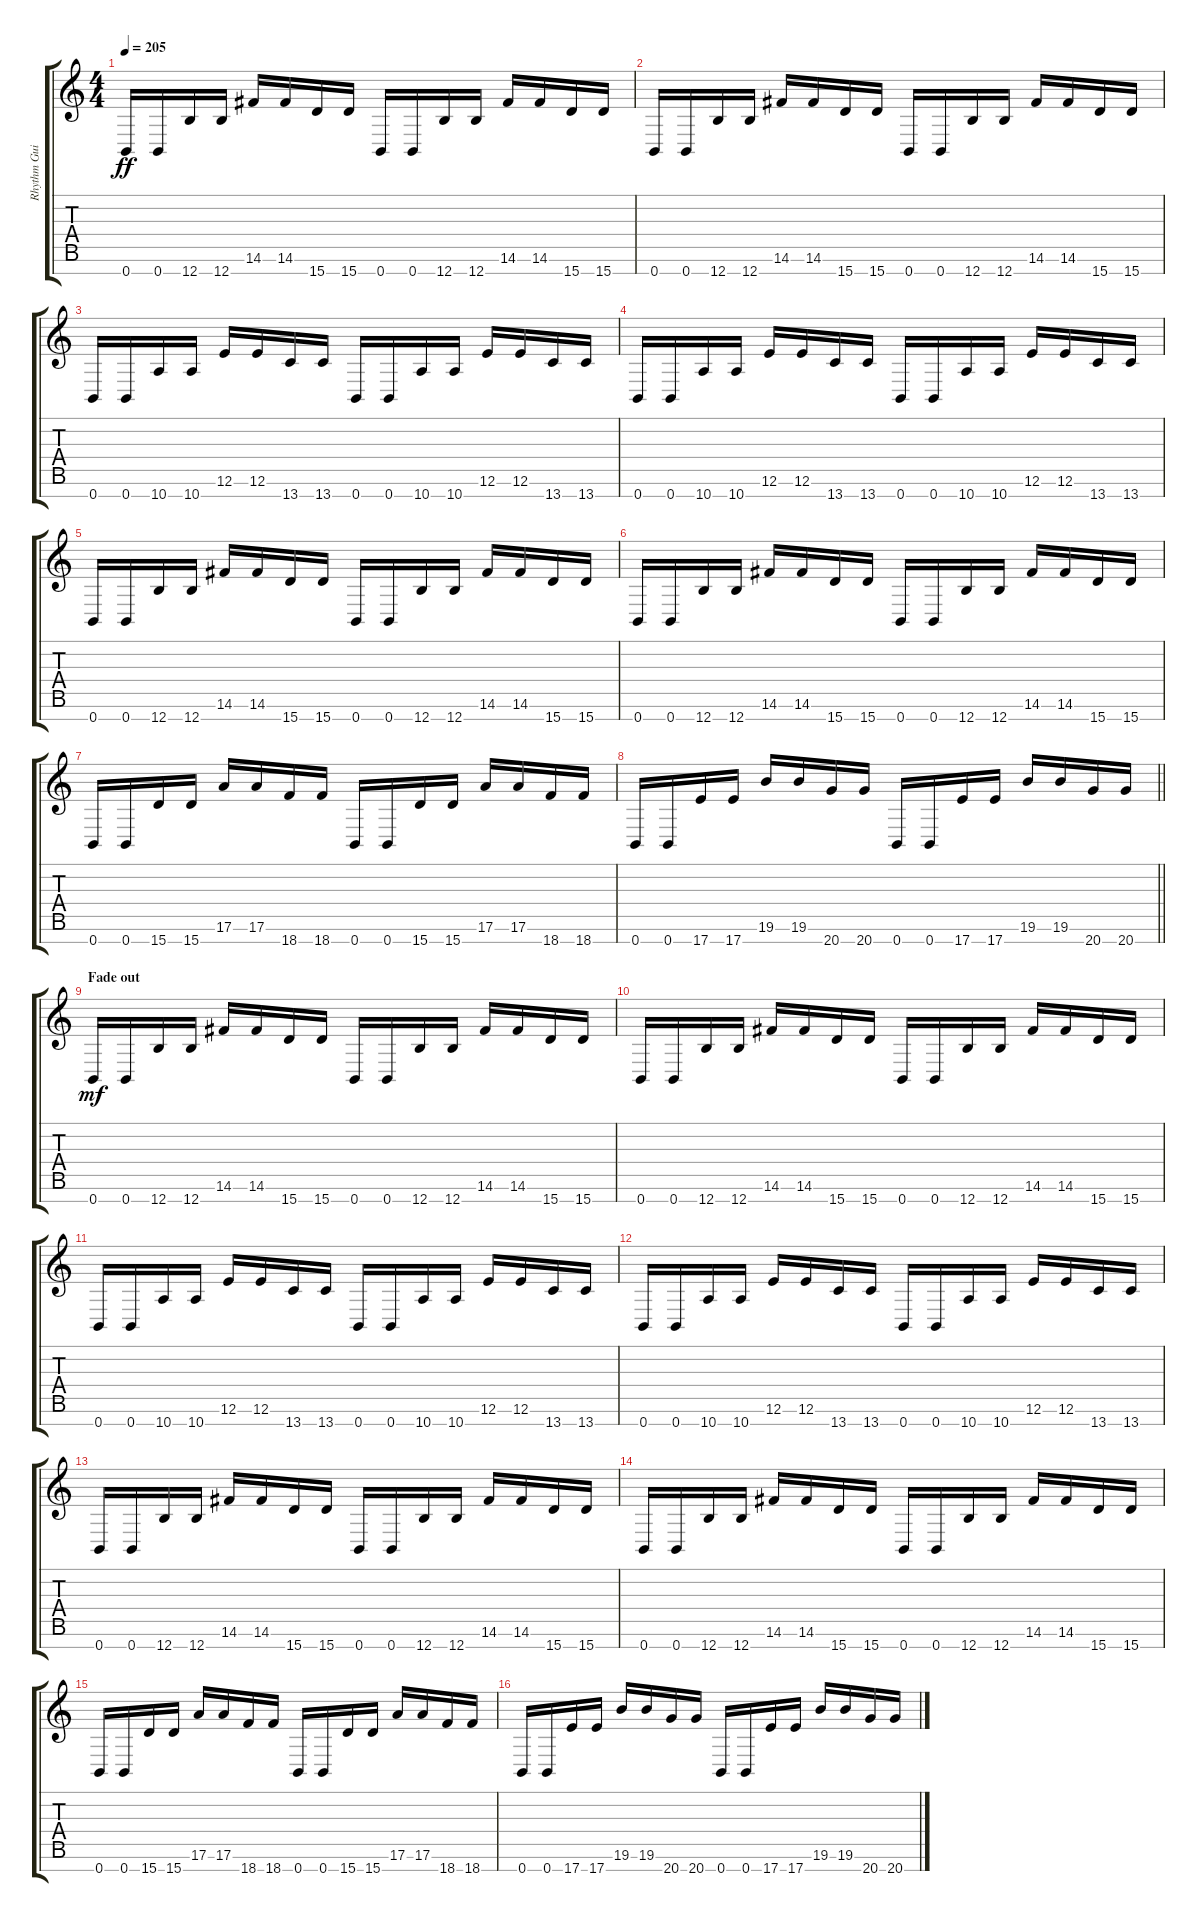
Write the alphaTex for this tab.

\track ("Rhythm Guitar 2" "Rhythm Gui") {instrument overdrivenguitar}
\staff {score tabs}
\tuning (E4 B3 G3 D3 A2 E2 B1) {hide}
\ts (4 4)
\tempo 205
\clef g2
\ks c
0.7.16{dy ff} 0.7.16 12.7.16 12.7.16 14.6.16 14.6.16 15.7.16 15.7.16 0.7.16 0.7.16 12.7.16 12.7.16 14.6.16 14.6.16 15.7.16 15.7.16 |
0.7.16 0.7.16 12.7.16 12.7.16 14.6.16 14.6.16 15.7.16 15.7.16 0.7.16 0.7.16 12.7.16 12.7.16 14.6.16 14.6.16 15.7.16 15.7.16 |
0.7.16 0.7.16 10.7.16 10.7.16 12.6.16 12.6.16 13.7.16 13.7.16 0.7.16 0.7.16 10.7.16 10.7.16 12.6.16 12.6.16 13.7.16 13.7.16 |
0.7.16 0.7.16 10.7.16 10.7.16 12.6.16 12.6.16 13.7.16 13.7.16 0.7.16 0.7.16 10.7.16 10.7.16 12.6.16 12.6.16 13.7.16 13.7.16 |
0.7.16 0.7.16 12.7.16 12.7.16 14.6.16 14.6.16 15.7.16 15.7.16 0.7.16 0.7.16 12.7.16 12.7.16 14.6.16 14.6.16 15.7.16 15.7.16 |
0.7.16 0.7.16 12.7.16 12.7.16 14.6.16 14.6.16 15.7.16 15.7.16 0.7.16 0.7.16 12.7.16 12.7.16 14.6.16 14.6.16 15.7.16 15.7.16 |
0.7.16 0.7.16 15.7.16 15.7.16 17.6.16 17.6.16 18.7.16 18.7.16 0.7.16 0.7.16 15.7.16 15.7.16 17.6.16 17.6.16 18.7.16 18.7.16 |
\barLineRight lightlight
0.7.16 0.7.16 17.7.16 17.7.16 19.6.16 19.6.16 20.7.16 20.7.16 0.7.16 0.7.16 17.7.16 17.7.16 19.6.16 19.6.16 20.7.16 20.7.16 |
\section ("" "Fade out")
0.7.16{dy mf} 0.7.16 12.7.16 12.7.16 14.6.16 14.6.16 15.7.16 15.7.16 0.7.16 0.7.16 12.7.16 12.7.16 14.6.16 14.6.16 15.7.16 15.7.16 |
0.7.16 0.7.16 12.7.16 12.7.16 14.6.16 14.6.16 15.7.16 15.7.16 0.7.16 0.7.16 12.7.16 12.7.16 14.6.16 14.6.16 15.7.16 15.7.16 |
0.7.16 0.7.16 10.7.16 10.7.16 12.6.16 12.6.16 13.7.16 13.7.16 0.7.16 0.7.16 10.7.16 10.7.16 12.6.16 12.6.16 13.7.16 13.7.16 |
0.7.16 0.7.16 10.7.16 10.7.16 12.6.16 12.6.16 13.7.16 13.7.16 0.7.16 0.7.16 10.7.16 10.7.16 12.6.16 12.6.16 13.7.16 13.7.16 |
0.7.16 0.7.16 12.7.16 12.7.16 14.6.16 14.6.16 15.7.16 15.7.16 0.7.16 0.7.16 12.7.16 12.7.16 14.6.16 14.6.16 15.7.16 15.7.16 |
0.7.16 0.7.16 12.7.16 12.7.16 14.6.16 14.6.16 15.7.16 15.7.16 0.7.16 0.7.16 12.7.16 12.7.16 14.6.16 14.6.16 15.7.16 15.7.16 |
0.7.16 0.7.16 15.7.16 15.7.16 17.6.16 17.6.16 18.7.16 18.7.16 0.7.16 0.7.16 15.7.16 15.7.16 17.6.16 17.6.16 18.7.16 18.7.16 |
0.7.16 0.7.16 17.7.16 17.7.16 19.6.16 19.6.16 20.7.16 20.7.16 0.7.16 0.7.16 17.7.16 17.7.16 19.6.16 19.6.16 20.7.16 20.7.16
